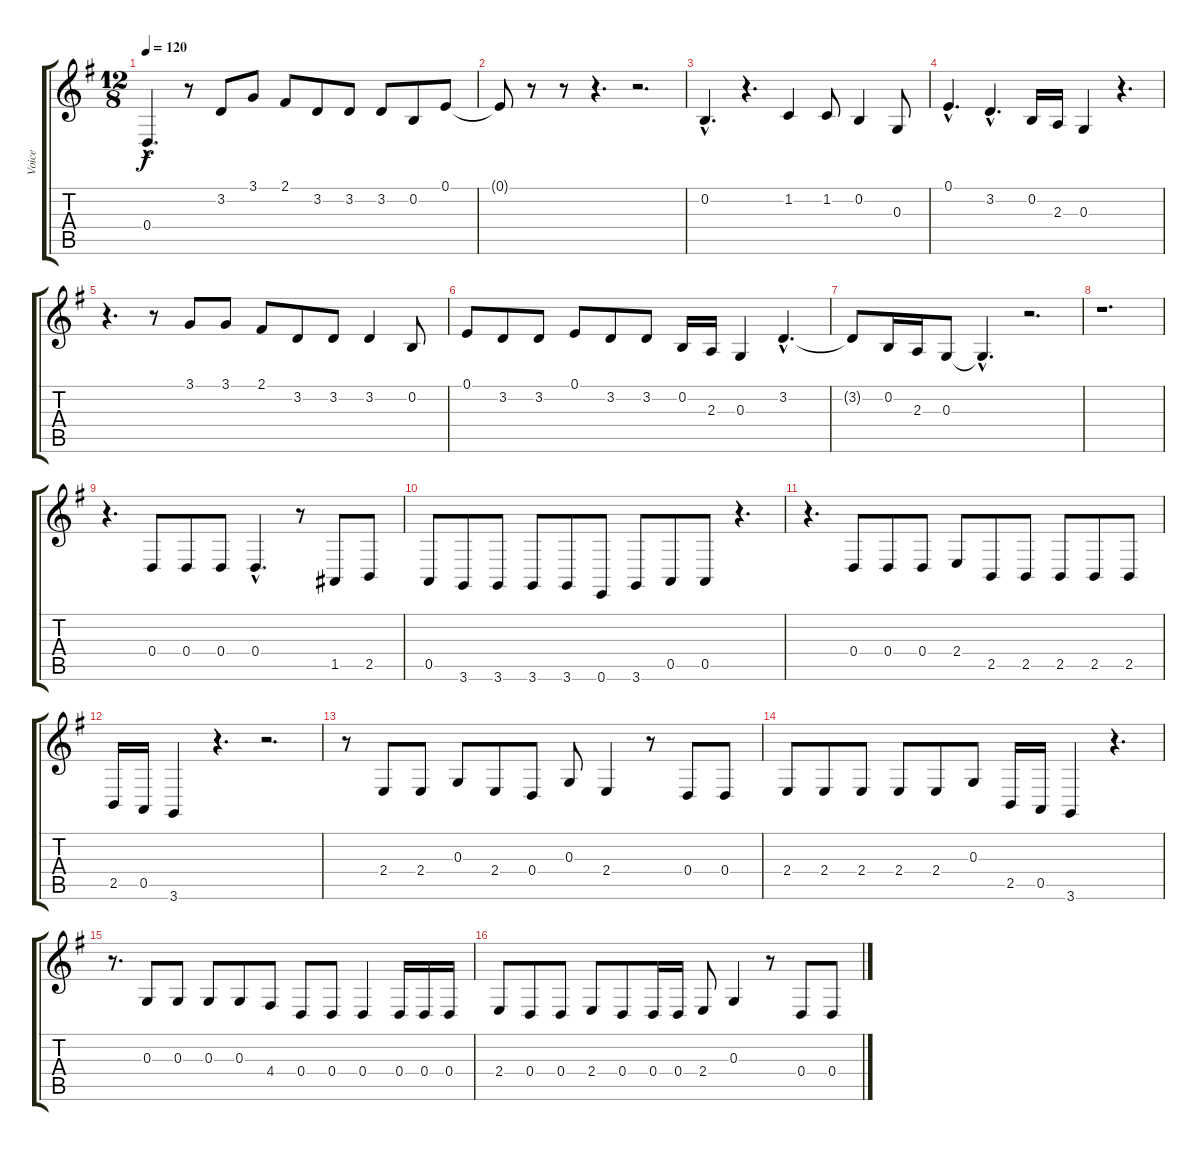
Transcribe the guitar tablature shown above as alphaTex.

\track ("Voice" "Voice") {instrument tuba}
\staff {score tabs}
\tuning (E4 B3 G3 D3 A2 E2) {hide}
\ts (12 8)
\tempo 120
\clef g2
\ks g
0.4{hac t}.4{d dy f} r.8 3.2.8 3.1.8 2.1.8 3.2.8 3.2.8 3.2.8 0.2.8 0.1.8 |
0.1{t}.8 r.8 r.8 r.4{d} r.2{d} |
0.2{hac}.4{d} r.4{d} 1.2.4 1.2.8 0.2.4 0.3.8 |
0.1{hac}.4{d} 3.2{hac}.4{d} 0.2.16 2.3.16 0.3.4 r.4{d} |
r.4{d} r.8 3.1.8 3.1.8 2.1.8 3.2.8 3.2.8 3.2.4 0.2.8 |
0.1.8 3.2.8 3.2.8 0.1.8 3.2.8 3.2.8 0.2.16 2.3.16 0.3.4 3.2{hac}.4{d} |
3.2{t}.8 0.2.16 2.3.16 0.3.8 0.3{hac t}.4{d} r.2{d} |
r.1{d} |
r.4{d} 0.4.8 0.4.8 0.4.8 0.4{hac}.4{d} r.8 1.5.8 2.5.8 |
0.5.8 3.6.8 3.6.8 3.6.8 3.6.8 0.6.8 3.6.8 0.5.8 0.5.8 r.4{d} |
r.4{d} 0.4.8 0.4.8 0.4.8 2.4.8 2.5.8 2.5.8 2.5.8 2.5.8 2.5.8 |
2.5.16 0.5.16 3.6.4 r.4{d} r.2{d} |
r.8 2.4.8 2.4.8 0.3.8 2.4.8 0.4.8 0.3.8 2.4.4 r.8 0.4.8 0.4.8 |
2.4.8 2.4.8 2.4.8 2.4.8 2.4.8 0.3.8 2.5.16 0.5.16 3.6.4 r.4{d} |
r.8{d} 0.3.8 0.3.8 0.3.8 0.3.8 4.4.8 0.4.8 0.4.8 0.4.4 0.4.16 0.4.16 0.4.16 |
2.4.8 0.4.8 0.4.8 2.4.8 0.4.8 0.4.16 0.4.16 2.4.8 0.3.4 r.8 0.4.8 0.4.8
